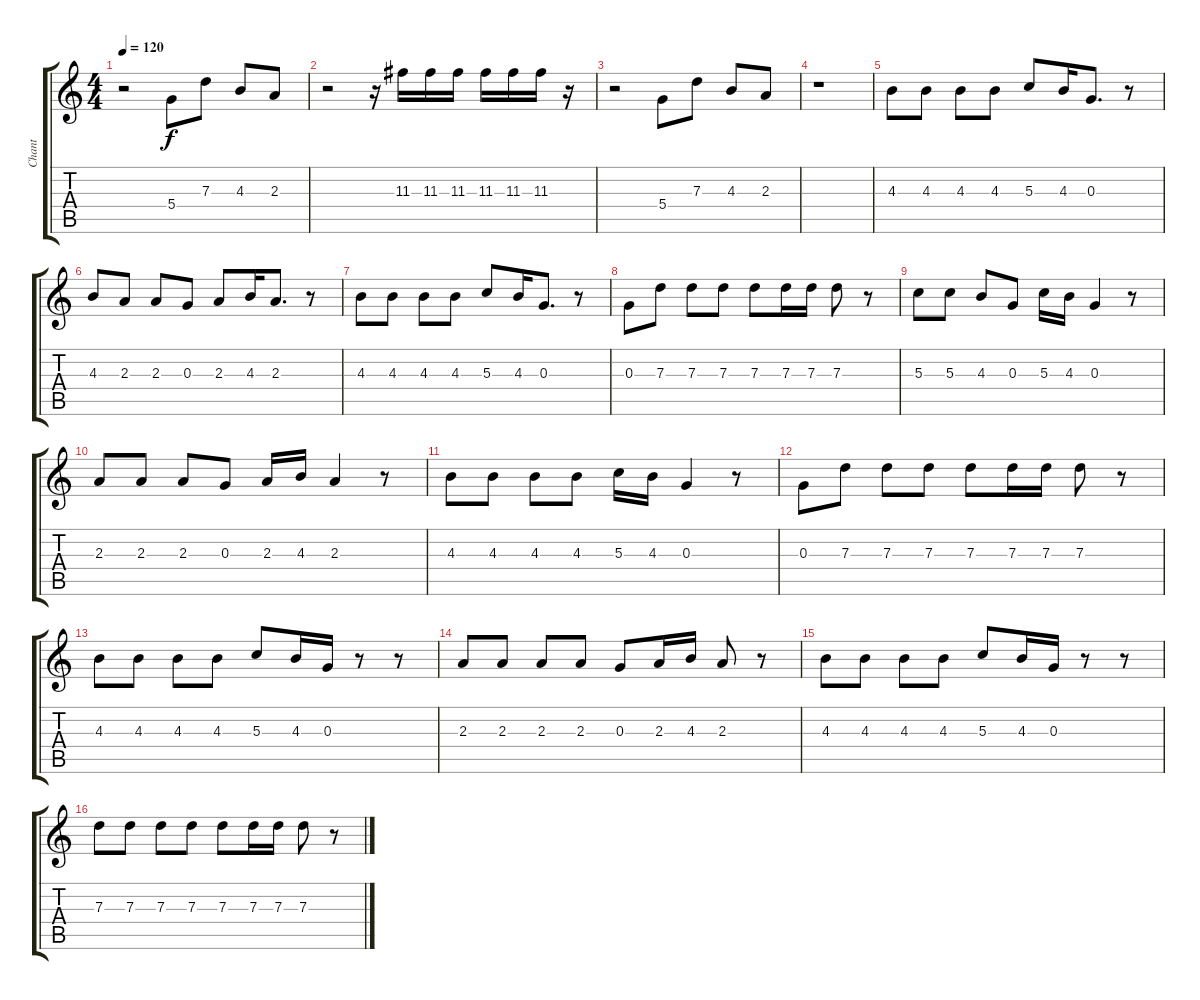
\track ("Chant" "Chant") {instrument distortionguitar}
\staff {score tabs}
\tuning (E4 B3 G3 D3 A2 E2) {hide}
\ts (4 4)
\tempo 120
\clef g2
\ks c
r.2{dy f} 5.4.8 7.3.8 4.3.8 2.3.8 |
r.2 r.16 11.3.16 11.3.16 11.3.16 11.3.16 11.3.16 11.3.16 r.16 |
r.2 5.4.8 7.3.8 4.3.8 2.3.8 |
r.1 |
4.3.8 4.3.8 4.3.8 4.3.8 5.3.8 4.3.16 0.3.8{d} r.8 |
4.3.8 2.3.8 2.3.8 0.3.8 2.3.8 4.3.16 2.3.8{d} r.8 |
4.3.8 4.3.8 4.3.8 4.3.8 5.3.8 4.3.16 0.3.8{d} r.8 |
0.3.8 7.3.8 7.3.8 7.3.8 7.3.8 7.3.16 7.3.16 7.3.8 r.8 |
5.3.8 5.3.8 4.3.8 0.3.8 5.3.16 4.3.16 0.3.4 r.8 |
2.3.8 2.3.8 2.3.8 0.3.8 2.3.16 4.3.16 2.3.4 r.8 |
4.3.8 4.3.8 4.3.8 4.3.8 5.3.16 4.3.16 0.3.4 r.8 |
0.3.8 7.3.8 7.3.8 7.3.8 7.3.8 7.3.16 7.3.16 7.3.8 r.8 |
4.3.8 4.3.8 4.3.8 4.3.8 5.3.8 4.3.16 0.3.16 r.8 r.8 |
2.3.8 2.3.8 2.3.8 2.3.8 0.3.8 2.3.16 4.3.16 2.3.8 r.8 |
4.3.8 4.3.8 4.3.8 4.3.8 5.3.8 4.3.16 0.3.16 r.8 r.8 |
7.3.8 7.3.8 7.3.8 7.3.8 7.3.8 7.3.16 7.3.16 7.3.8 r.8
